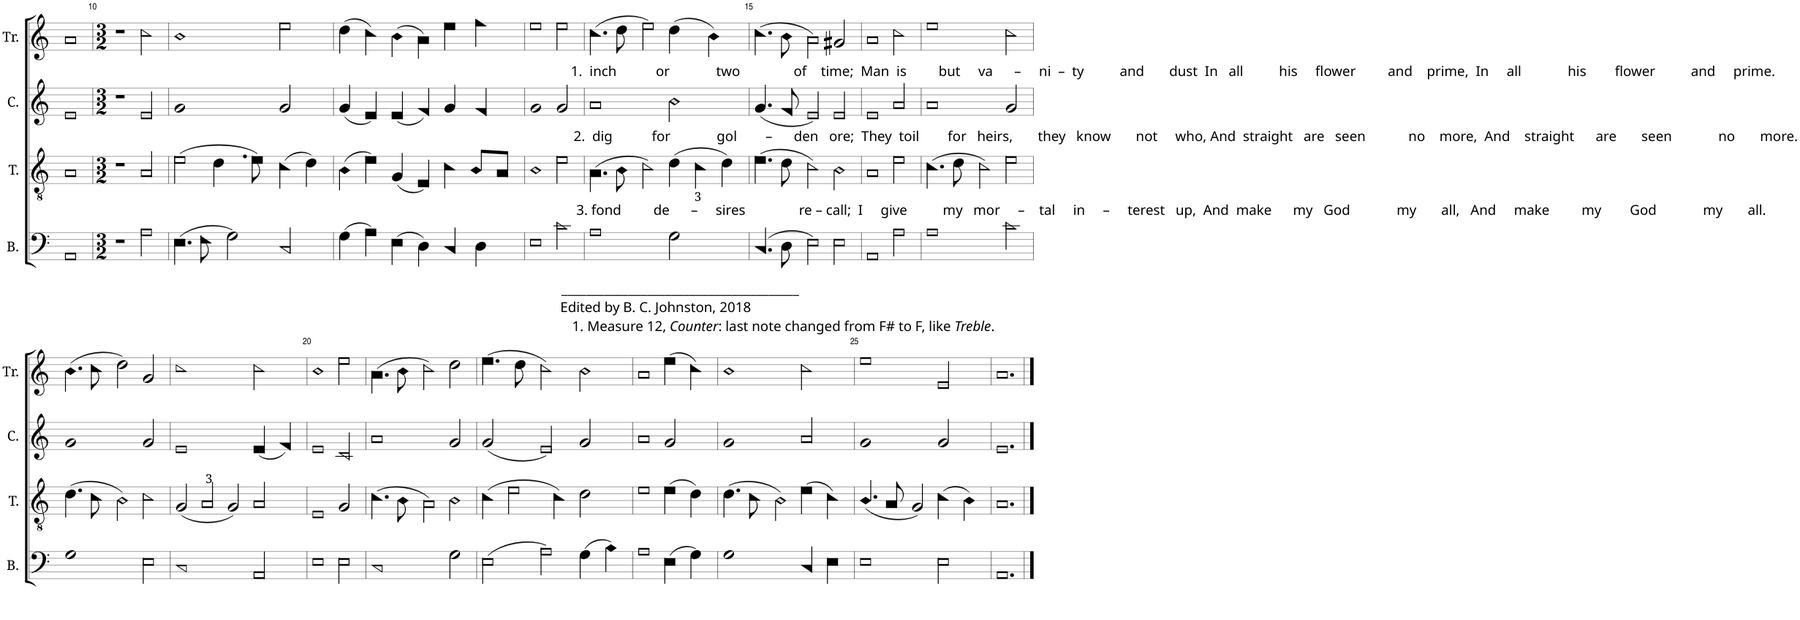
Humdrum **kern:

**kern	**kern	**kern	**kern
*part4	*part3	*part2	*part1
*staff4	*staff3	*staff2	*staff1
*I"B.	*I"T.	*I"C.	*I"Tr.
*I'B.	*I'T.	*I'C.	*I'Tr.
!!LO:PB:g=z
*clefF4	*clefGv2	*clefG2	*clefG2
*k[]	*k[]	*k[]	*k[]
*M4/4	*M4/4	*M4/4	*M4/4
*met(c)	*met(c)	*met(c)	*met(c)
=9	=9	=9	=9
1AA!	1A!	1e!	1a!
=10	=10	=10	=10
*M3/2	*M3/2	*M3/2	*M3/2
1r	1r	1r	1r
2A!\	2A!/	2e!/	2cc!\
=11	=11	=11	=11
(4.E!\	(2e!\	1g!	1b!
8F!\	.	.	.
2G!\)	4.d!\	.	.
.	8e!\)	.	.
2C!/	(4c!\	2g!/	2ee!\
.	4d!\)	.	.
=12	=12	=12	=12
(4G!\	(4B!\	(4g!/	(4dd!\
4A!\)	4e!\)	4e!/)	4cc!\)
(4E!\	(4G!/	(4e!/	(4b!\
4D!\)	4E!/)	4f!/)	4a!\)
4C!/	4c!\	4g!/	4ee!\
4D!\	8B!/L	4f!/	4ff!\
.	8A!/J	.	.
=13	=13	=13	=13
1E!	1B!	1g!	1ee!
2c!\	2e!\	2g!/	2ee!\
=14	=14	=14	=14
!	!	!	!LO:TX:b:t=1.  inch           or             two               of    time;  Man  is         but     va      –     ni  –  ty          and       dust  In   all          his     flower         and    prime,  In     all             his        flower          and     prime.
!	!	!LO:TX:b:t=2.  dig           for             gol        –      den   ore;  They  toil        for   heirs,       they   know       not     who, And  straight   are   seen            no    more,  And    straight      are       seen             no       more.	!
!	!LO:TX:b:t=3. fond         de      –     sires               re – call;  I     give          my   mor     –    tal     in     –     terest   up,  And  make      my   God             my       all,   And     make         my        God             my       all.	!	!
!LO:TX:b:t=_______________________________________	!	!	!
!LO:TX:b:t=Edited by B. C. Johnston, 2018	!	!	!
!LO:TX:b:t=1. Measure 12,	!	!	!
!LO:TX:b:i:t=Counter	!	!	!
!LO:TX:b:t=&colon; last note changed from F# to F, like	!	!	!
!LO:TX:b:i:t=Treble	!	!	!
!LO:TX:b:t=.	!	!	!
1A!	(4.A!\	1a!	(4.cc!\
.	8B!\	.	8dd!\
.	2c!\)	.	2ee!\)
*	*Xbrackettup	*	*
2G!\	(6d!\	2b!\	(4dd!\
.	6c!\	.	.
.	.	.	4b!\)
.	6d!\)	.	.
=15	=15	=15	=15
(4.C!/	(4.e!\	(4.g!/	(4.cc!\
8D!\	8d!\	8f!/	8b!\
2E!\)	2c!\)	2e!/)	2a!\)
2E!\	2B!\	2e!/	2g#X!/
=16	=16	=16	=16
1AA!	1A!	1e!	1a!
2A!\	2e!\	2a!/	2cc!\
=17	=17	=17	=17
1A!	(4.c!\	1a!	1ee!
.	8d!\	.	.
.	2c!\)	.	.
2c!\	2e!\	2g!/	2cc!\
!!LO:LB:g=z
=18	=18	=18	=18
1G!	(4.d!\	1g!	(4.b!\
.	8c!\	.	8cc!\
.	2B!\)	.	2dd!\)
2E!\	2c!\	2g!/	2g!/
=19	=19	=19	=19
1C!	(3G!/	1e!	1cc!
.	3A!/	.	.
.	3G!/)	.	.
2AA!/	2A!/	(4e!/	2cc!\
.	.	4f!/)	.
=20	=20	=20	=20
1E!	1E!	1e!	1b!
2E!\	2G!/	2c!/	2ee!\
=21	=21	=21	=21
1C!	(4.c!\	1a!	(4.a!\
.	8B!\	.	8b!\
.	2A!\)	.	2cc!\)
2G!\	2B!\	2g!/	2dd!\
=22	=22	=22	=22
(2E!\	(4c!\	(2g!/	(4.ee!\
.	2e!\	.	.
.	.	.	8dd!\
2A!\)	.	2e!/)	2cc!\)
.	4c!\)	.	.
(4G!\	2d!\	2g!/	2b!\
4B!\)	.	.	.
=23	=23	=23	=23
1A!	1e!	1a!	1a!
(4E!\	(4e!\	2g!/	(4ee!\
4G!\)	4d!\)	.	4cc!\)
=24	=24	=24	=24
1G!	(4.d!\	1g!	1b!
.	8c!\	.	.
.	2B!\)	.	.
4C!/	(4e!\	2a!/	2cc!\
4E!\	4c!\)	.	.
=25	=25	=25	=25
1E!	(4.B!/	1g!	1ee!
.	8A!/	.	.
.	2G!/)	.	.
2E!\	(4c!\	2g!/	2e!/
.	4B!\)	.	.
=26	=26	=26	=26
1.AA!	1.A!	1.e!	1.a!
==	==	==	==
*-	*-	*-	*-
